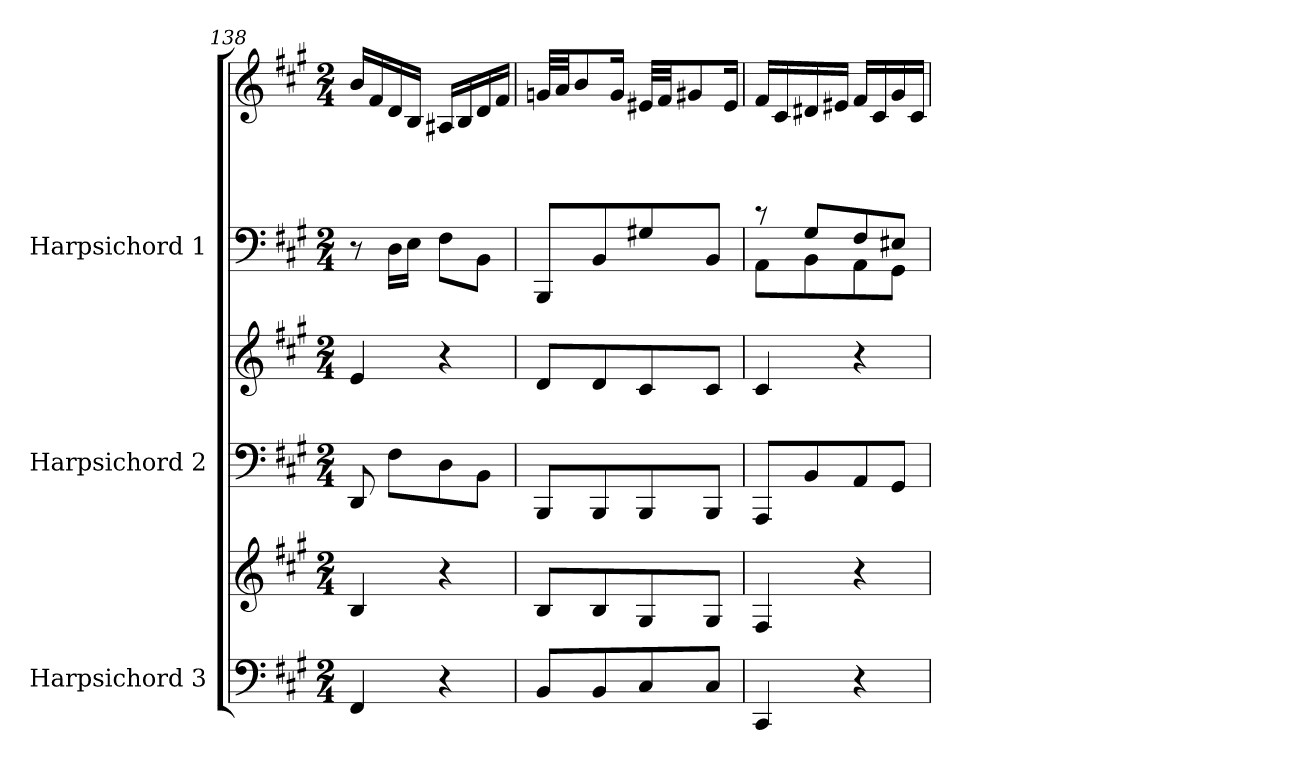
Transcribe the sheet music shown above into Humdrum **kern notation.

**kern	**kern	**kern	**kern	**kern	**kern
*part3	*part3	*part2	*part2	*part1	*part1
*staff6	*staff5	*staff4	*staff3	*staff2	*staff1
*I"Harpsichord 3	*	*I"Harpsichord 2	*	*I"Harpsichord 1	*
*I'Hp	*	*I'Hp	*	*I'Hp	*
*clefF4	*clefG2	*clefF4	*clefG2	*clefF4	*clefG2
*k[f#c#g#]	*k[f#c#g#]	*k[f#c#g#]	*k[f#c#g#]	*k[f#c#g#]	*k[f#c#g#]
*M2/4	*M2/4	*M2/4	*M2/4	*M2/4	*M2/4
=138	=138	=138	=138	=138	=138
4FF#/	4B/	8DD/	4e/	8r	16b/LL
.	.	.	.	.	16f#/
.	.	8F#\L	.	16D\LL	16d/
.	.	.	.	16E\JJ	16B/JJ
4r	4r	8D\	4r	8F#\L	16A#X/LL
.	.	.	.	.	16B/
.	.	8BB\J	.	8BB\J	16d/
.	.	.	.	.	16f#/JJ
=139	=139	=139	=139	=139	=139
8BB/L	8B/L	8BBB/L	8d/L	8BBB/L	32gn/LLL
.	.	.	.	.	32a/JJ
.	.	.	.	.	8b/
8BB/	8B/	8BBB/	8d/	8BB/	.
.	.	.	.	.	16g/Jk
8C#/	8G#/	8BBB/	8c#/	8G#X/	32e#X/LLL
.	.	.	.	.	32f#/JJ
.	.	.	.	.	8g#X/
8C#/J	8G#/J	8BBB/J	8c#/J	8BB/J	.
.	.	.	.	.	16e#/Jk
!!LO:PB:g=z
=140	=140	=140	=140	=140	=140
*	*	*	*	*^	*^
4CC#/	4F#/	8AAA/L	4c#/	8ryy	8AA\L	16f#/LL	8rFFF
.	.	.	.	.	.	16c#/	.
.	.	8BB/	.	8G#/L	8BB\	16d#X/	4.ryy
.	.	.	.	.	.	16e#X/JJ	.
4r	4r	8AA/	4r	8F#/	8AA\	16f#/LL	.
.	.	.	.	.	.	16c#/	.
.	.	8GG#/J	.	8E#X/J	8GG#\J	16g#/	.
.	.	.	.	.	.	16c#/JJ	.
*	*	*	*	*v	*v	*	*
*	*	*	*	*	*v	*v
=	=	=	=	=	=
*-	*-	*-	*-	*-	*-
